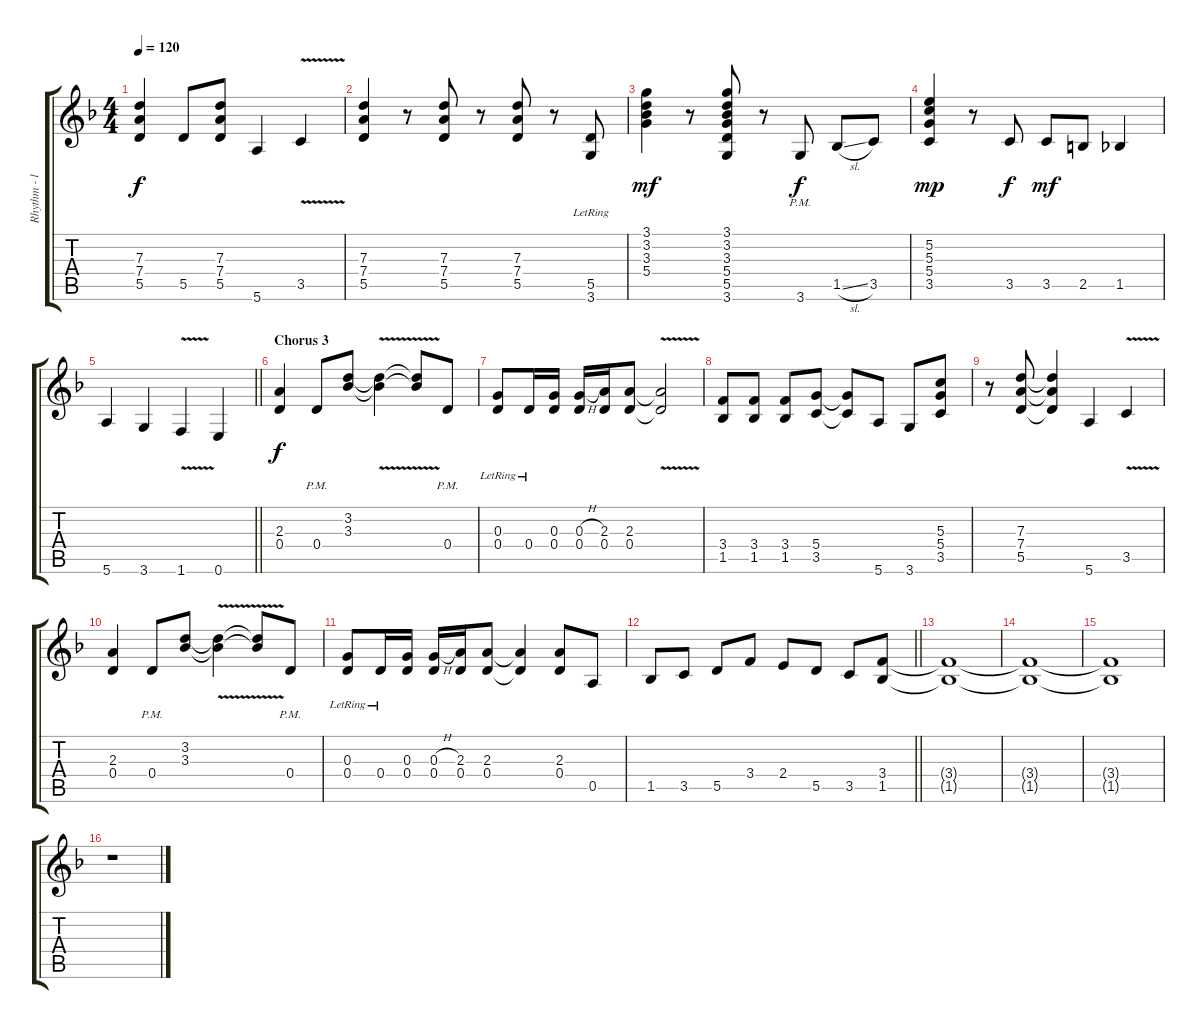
\track ("Rhythm - left" "Rhythm - l") {instrument distortionguitar}
\staff {score tabs}
\tuning (E4 B3 G3 D3 A2 E2) {hide}
\ts (4 4)
\tempo 120
\clef g2
\ks dminor
(7.3 7.4 5.5).4{dy f} 5.5.8 (7.3 7.4 5.5).8 5.6.4 3.5{v}.4 |
(7.3 7.4 5.5).4 r.8 (7.3 7.4 5.5).8 r.8 (7.3 7.4 5.5).8 r.8 (5.5 3.6{lr}).8 |
(3.1 3.2 3.3 5.4).4{dy mf} r.8 (3.1 3.2 3.3 5.4 5.5 3.6).8 r.8 3.6{pm}.8{dy f} 1.5{sl}.8 3.5.8 |
(5.2 5.3 5.4 3.5).4{dy mp} r.8 3.5.8{dy f} 3.5.8{dy mf} 2.5.8 1.5.4 |
\barLineRight lightlight
5.6.4 3.6.4 1.6{v}.4 0.6.4 |
\section ("" "Chorus 3")
(2.3 0.4).4{dy f} 0.4{pm}.8 (3.2 3.3).8 (3.2{v t} 3.3{v t}).4 (3.2{t} 3.3{t}).8 0.4{pm}.8 |
(0.3{lr} 0.4{lr}).8 0.4{lr}.16 (0.3 0.4).16 (0.3{h} 0.4).16 (2.3 0.4).16 (2.3 0.4).8 (2.3{v t} 0.4{t}).2 |
(3.4 1.5).8 (3.4 1.5).8 (3.4 1.5).8 (5.4 3.5).8 (5.4{t} 3.5{t}).8 5.6.8 3.6.8 (5.3 5.4 3.5).8 |
r.8 (7.3 7.4 5.5).8 (7.3{t} 7.4{t} 5.5{t}).4 5.6.4 3.5{v}.4 |
(2.3 0.4).4 0.4{pm}.8 (3.2 3.3).8 (3.2{v t} 3.3{v t}).4 (3.2{t} 3.3{t}).8 0.4{pm}.8 |
(0.3{lr} 0.4{lr}).8 0.4{lr}.16 (0.3 0.4).16 (0.3{h} 0.4).16 (2.3 0.4).16 (2.3 0.4).8 (2.3{t} 0.4{t}).4 (2.3 0.4).8 0.5.8 |
\barLineRight lightlight
1.5.8 3.5.8 5.5.8 3.4.8 2.4.8 5.5.8 3.5.8 (3.4 1.5).8 |
(3.4{t} 1.5{t}).1{volume 0} |
(3.4{t} 1.5{t}).1 |
(3.4{t} 1.5{t}).1 |
r.1
